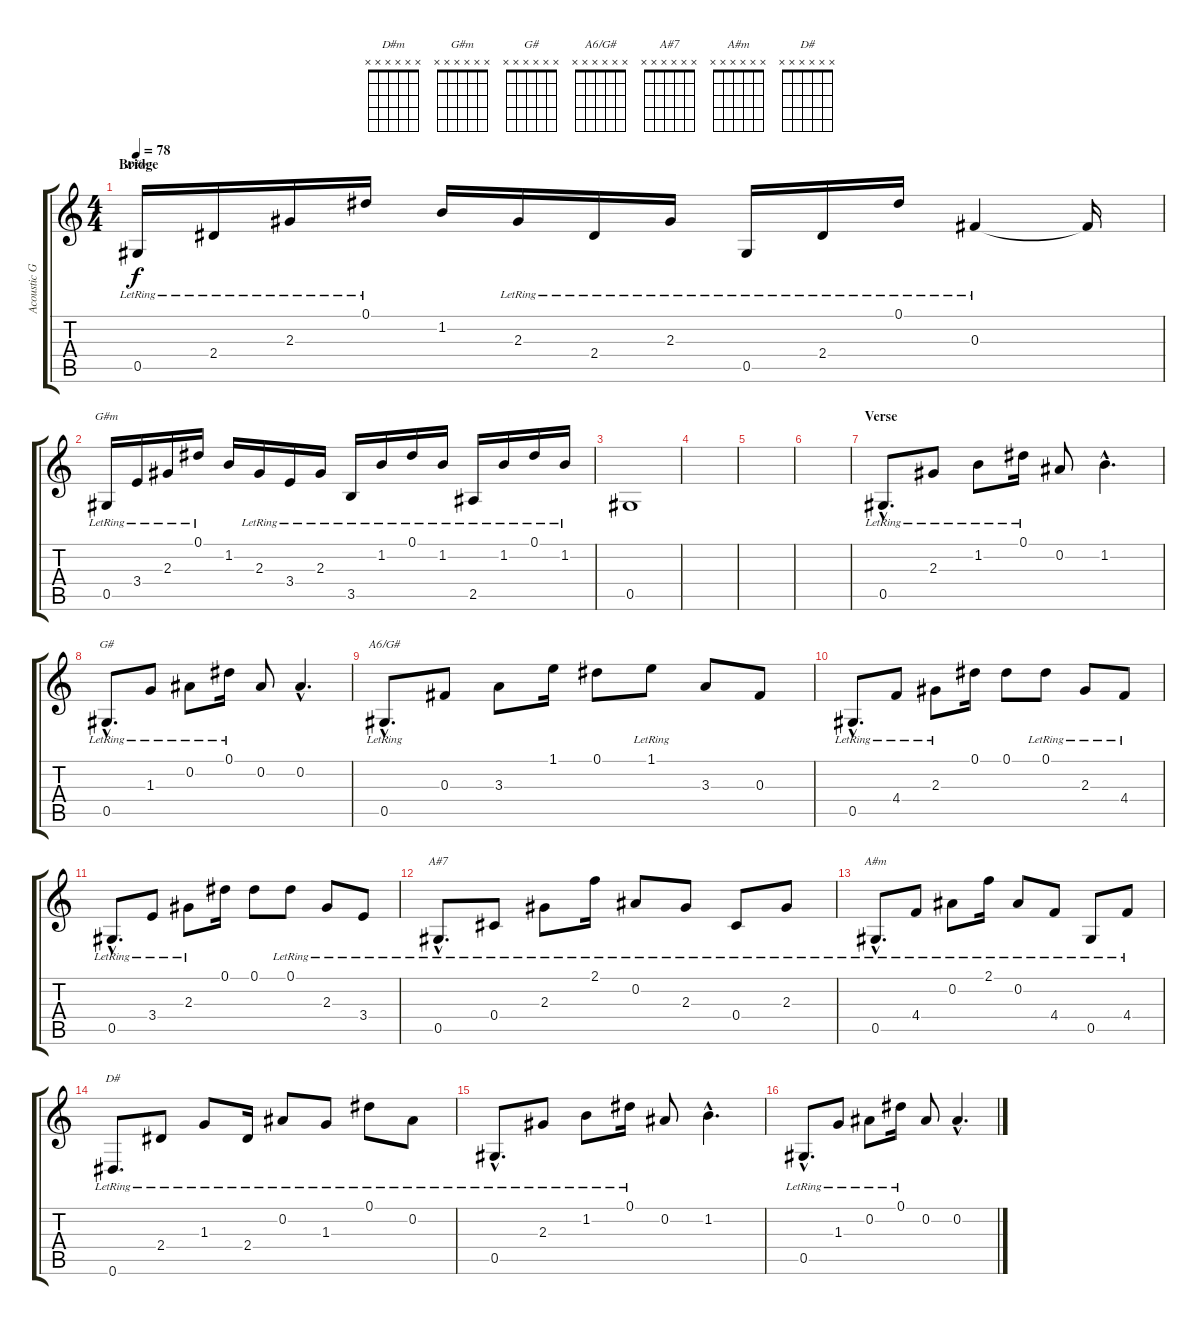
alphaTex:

\track ("Acoustic Guitar - Timo Tolkki" "Acoustic G") {instrument acousticguitarsteel}
\staff {score tabs}
\tuning (Eb4 Bb3 Gb3 Db3 Ab2 Eb2) {hide}
\chord ("D#m" x x x x x x)
\chord ("G#m" x x x x x x)
\chord ("G#" x x x x x x)
\chord ("A6/G#" x x x x x x)
\chord ("A#7" x x x x x x)
\chord ("A#m" x x x x x x)
\chord ("D#" x x x x x x)
\ts (4 4)
\section ("" "Bridge")
\tempo 78
\clef g2
\ks c
0.5{lr}.16{ch "D#m" dy f} 2.4{lr}.16 2.3{lr}.16 0.1{lr}.16 1.2.16 2.3{lr}.16 2.4{lr}.16 2.3{lr}.16 0.5{lr}.16 2.4{lr}.16 0.1{lr}.16 0.3{lr}.4 0.3{t}.16 |
0.5{lr}.16{ch "G#m"} 3.4{lr}.16 2.3{lr}.16 0.1{lr}.16 1.2.16 2.3{lr}.16 3.4{lr}.16 2.3{lr}.16 3.5{lr}.16 1.2{lr}.16 0.1{lr}.16 1.2{lr}.16 2.5{lr}.16 1.2{lr}.16 0.1{lr}.16 1.2{lr}.16 |
0.5.1 |
|
|
|
\section ("" "Verse")
0.5{hac lr}.8{d} 2.3{lr}.8 1.2{lr}.8 0.1{lr}.16 0.2.8 1.2{hac}.4{d} |
0.5{hac lr}.8{d ch "G#"} 1.3{lr}.8 0.2{lr}.8 0.1{lr}.16 0.2.8 0.2{hac}.4{d} |
0.5{hac lr}.8{d ch "A6/G#"} 0.3.8 3.3.8 1.1.16 0.1.8 1.1{lr}.8 3.3.8 0.3.8 |
0.5{hac lr}.8{d} 4.4{lr}.8 2.3{lr}.8 0.1.16 0.1.8 0.1{lr}.8 2.3{lr}.8 4.4{lr}.8 |
0.5{hac lr}.8{d} 3.4{lr}.8 2.3{lr}.8 0.1.16 0.1.8 0.1{lr}.8 2.3{lr}.8 3.4{lr}.8 |
0.5{hac lr}.8{d ch "A#7"} 0.4{lr}.8 2.3{lr}.8 2.1{lr}.16 0.2{lr}.8 2.3{lr}.8 0.4{lr}.8 2.3{lr}.8 |
0.5{hac lr}.8{d ch "A#m"} 4.4{lr}.8 0.2{lr}.8 2.1{lr}.16 0.2{lr}.8 4.4{lr}.8 0.5{lr}.8 4.4{lr}.8 |
0.6{lr}.8{d ch "D#"} 2.4{lr}.8 1.3{lr}.8 2.4{lr}.16 0.2{lr}.8 1.3{lr}.8 0.1{lr}.8 0.2{lr}.8 |
\section ("" "")
0.5{hac lr}.8{d} 2.3{lr}.8 1.2{lr}.8 0.1{lr}.16 0.2.8 1.2{hac}.4{d} |
0.5{hac lr}.8{d} 1.3{lr}.8 0.2{lr}.8 0.1{lr}.16 0.2.8 0.2{hac}.4{d}
